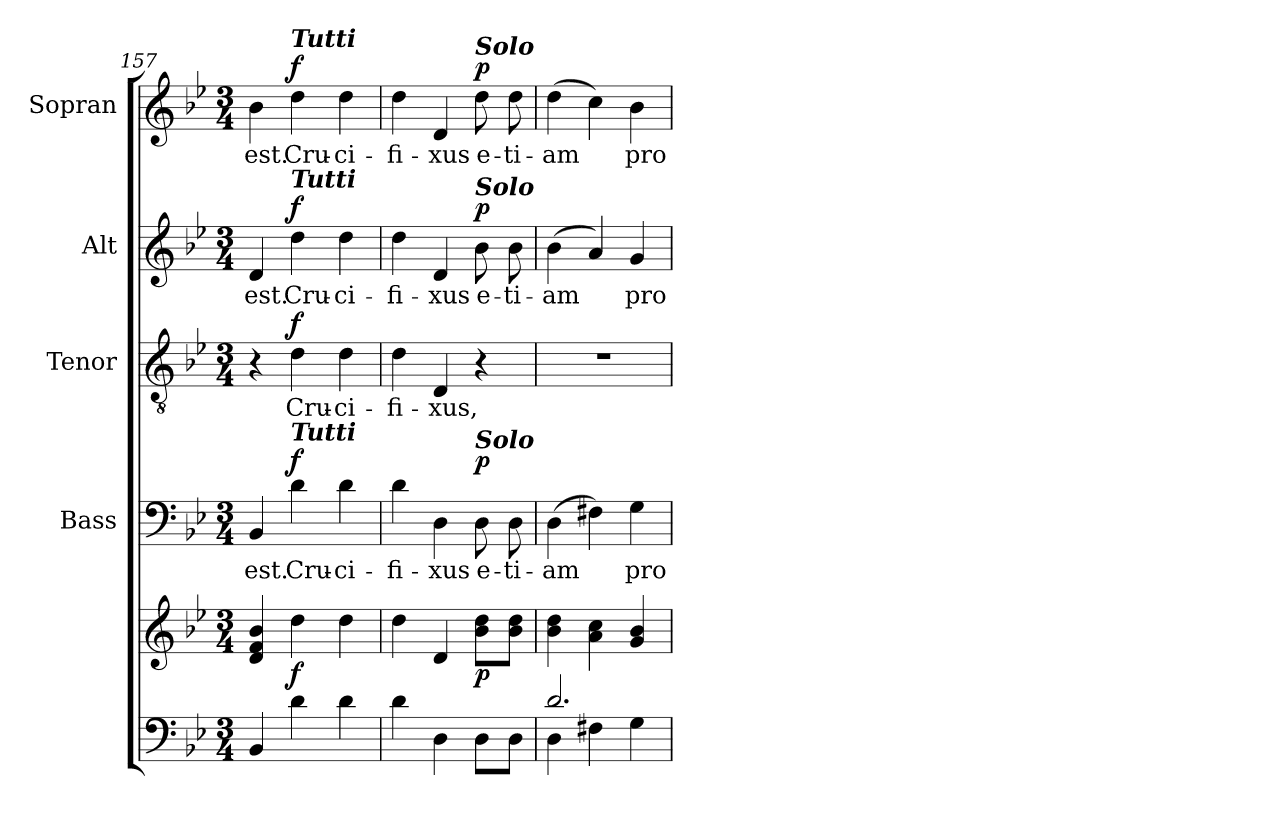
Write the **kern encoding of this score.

**kern	**kern	**dynam	**kern	**text	**dynam	**kern	**text	**dynam	**kern	**text	**dynam	**kern	**text	**dynam
*part5	*part5	*part5	*part4	*part4	*part4	*part3	*part3	*part3	*part2	*part2	*part2	*part1	*part1	*part1
*staff6	*staff5	*staff5/6	*staff4	*staff4	*staff4	*staff3	*staff3	*staff3	*staff2	*staff2	*staff2	*staff1	*staff1	*staff1
*	*	*	*I"Bass	*	*	*I"Tenor	*	*	*I"Alt	*	*	*I"Sopran	*	*
*	*	*	*I'B.	*	*	*I'T.	*	*	*I'A.	*	*	*I'S.	*	*
*clefF4	*clefG2	*	*clefF4	*	*	*clefGv2	*	*	*clefG2	*	*	*clefG2	*	*
*k[b-e-]	*k[b-e-]	*	*k[b-e-]	*	*	*k[b-e-]	*	*	*k[b-e-]	*	*	*k[b-e-]	*	*
*B-:	*B-:	*	*B-:	*	*	*B-:	*	*	*B-:	*	*	*B-:	*	*
*M3/4	*M3/4	*	*M3/4	*	*	*M3/4	*	*	*M3/4	*	*	*M3/4	*	*
=157	=157	=157	=157	=157	=157	=157	=157	=157	=157	=157	=157	=157	=157	=157
!	!	!	!	!LO:LY:b	!	!	!	!	!	!LO:LY:b	!	!	!LO:LY:b	!
4BB-/	4d/ 4f/ 4b-/	.	4BB-/	est.	.	4r	.	.	4d/	est.	.	4b-\	est.	.
!	!	!	!	!	!	!	!	!	!	!	!	!LO:TX:a:Bi:t=Tutti	!	!
!	!	!	!	!	!	!	!	!	!LO:TX:a:Bi:t=Tutti	!	!	!	!	!
!	!	!	!LO:TX:a:Bi:t=Tutti	!	!	!	!	!	!	!	!	!	!	!
!	!	!LO:DY:b	!	!LO:LY:b	!LO:DY:a	!	!LO:LY:b	!LO:DY:a	!	!LO:LY:b	!LO:DY:a	!	!LO:LY:b	!LO:DY:a
4d\	4dd\	f	4d\	Cru-	f	4d\	Cru-	f	4dd\	Cru-	f	4dd\	Cru-	f
!	!	!	!	!LO:LY:b	!	!	!LO:LY:b	!	!	!LO:LY:b	!	!	!LO:LY:b	!
4d\	4dd\	.	4d\	-ci-	.	4d\	-ci-	.	4dd\	-ci-	.	4dd\	-ci-	.
=158	=158	=158	=158	=158	=158	=158	=158	=158	=158	=158	=158	=158	=158	=158
!	!	!	!	!LO:LY:b	!	!	!LO:LY:b	!	!	!LO:LY:b	!	!	!LO:LY:b	!
4d\	4dd\	.	4d\	-fi-	.	4d\	-fi-	.	4dd\	-fi-	.	4dd\	-fi-	.
!	!	!	!	!LO:LY:b	!	!	!LO:LY:b	!	!	!LO:LY:b	!	!	!LO:LY:b	!
4D\	4d/	.	4D\	-xus	.	4D/	-xus,	.	4d/	-xus	.	4d/	-xus	.
!	!	!	!	!	!	!	!	!	!	!	!	!LO:TX:a:Bi:t=Solo	!	!
!	!	!	!	!	!	!	!	!	!LO:TX:a:Bi:t=Solo	!	!	!	!	!
!	!	!	!LO:TX:a:Bi:t=Solo	!	!	!	!	!	!	!	!	!	!	!
!	!	!LO:DY:b	!	!LO:LY:b	!LO:DY:a	!	!	!	!	!LO:LY:b	!LO:DY:a	!	!LO:LY:b	!LO:DY:a
8D\L	8b-\ 8dd\L	p	8D\	e-	p	4r	.	.	8b-\	e-	p	8dd\	e-	p
!	!	!	!	!LO:LY:b	!	!	!	!	!	!LO:LY:b	!	!	!LO:LY:b	!
8D\J	8b-\ 8dd\J	.	8D\	-ti-	.	.	.	.	8b-\	-ti-	.	8dd\	-ti-	.
=159	=159	=159	=159	=159	=159	=159	=159	=159	=159	=159	=159	=159	=159	=159
*^	*	*	*	*	*	*	*	*	*	*	*	*	*	*
!	!	!	!	!	!LO:LY:b	!	!	!	!	!	!LO:LY:b	!	!	!LO:LY:b	!
2.d/	4D\	4b-\ 4dd\	.	(>4D\	-am	.	2.r	.	.	(>4b-\	-am	.	(>4dd\	-am	.
.	4F#X\	4a\ 4cc\	.	4F#X\)	.	.	.	.	.	4a/)	.	.	4cc\)	.	.
!	!	!	!	!	!LO:LY:b	!	!	!	!	!	!LO:LY:b	!	!	!LO:LY:b	!
.	4G\	4g/ 4b-/	.	4G\	pro	.	.	.	.	4g/	pro	.	4b-\	pro	.
*v	*v	*	*	*	*	*	*	*	*	*	*	*	*	*	*
=	=	=	=	=	=	=	=	=	=	=	=	=	=	=
*-	*-	*-	*-	*-	*-	*-	*-	*-	*-	*-	*-	*-	*-	*-
